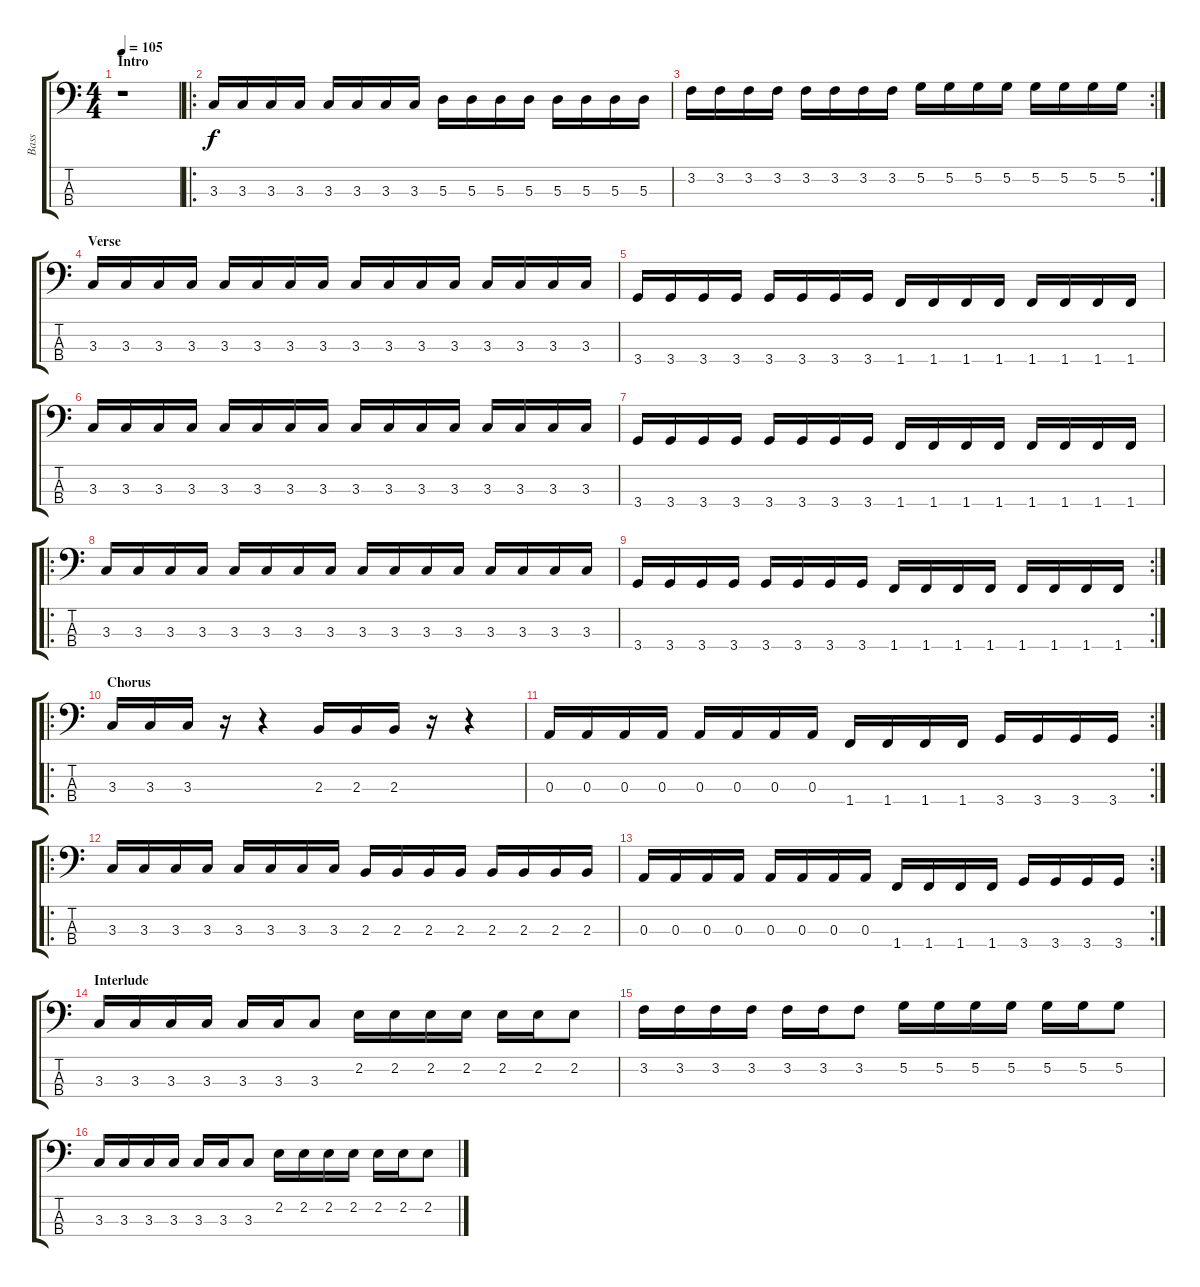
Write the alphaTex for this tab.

\track ("Bass" "Bass") {instrument electricbasspick}
\staff {score tabs}
\tuning (G2 D2 A1 E1) {hide}
\ts (4 4)
\section ("" "Intro")
\tempo 105
\clef f4
\ks c
r.1{dy f instrument electricbasspick} |
\ro
3.3.16 3.3.16 3.3.16 3.3.16 3.3.16 3.3.16 3.3.16 3.3.16 5.3.16 5.3.16 5.3.16 5.3.16 5.3.16 5.3.16 5.3.16 5.3.16 |
\rc 2
3.2.16 3.2.16 3.2.16 3.2.16 3.2.16 3.2.16 3.2.16 3.2.16 5.2.16 5.2.16 5.2.16 5.2.16 5.2.16 5.2.16 5.2.16 5.2.16 |
\section ("" "Verse")
3.3.16 3.3.16 3.3.16 3.3.16 3.3.16 3.3.16 3.3.16 3.3.16 3.3.16 3.3.16 3.3.16 3.3.16 3.3.16 3.3.16 3.3.16 3.3.16 |
3.4.16 3.4.16 3.4.16 3.4.16 3.4.16 3.4.16 3.4.16 3.4.16 1.4.16 1.4.16 1.4.16 1.4.16 1.4.16 1.4.16 1.4.16 1.4.16 |
3.3.16 3.3.16 3.3.16 3.3.16 3.3.16 3.3.16 3.3.16 3.3.16 3.3.16 3.3.16 3.3.16 3.3.16 3.3.16 3.3.16 3.3.16 3.3.16 |
3.4.16 3.4.16 3.4.16 3.4.16 3.4.16 3.4.16 3.4.16 3.4.16 1.4.16 1.4.16 1.4.16 1.4.16 1.4.16 1.4.16 1.4.16 1.4.16 |
\ro
3.3.16 3.3.16 3.3.16 3.3.16 3.3.16 3.3.16 3.3.16 3.3.16 3.3.16 3.3.16 3.3.16 3.3.16 3.3.16 3.3.16 3.3.16 3.3.16 |
\rc 2
3.4.16 3.4.16 3.4.16 3.4.16 3.4.16 3.4.16 3.4.16 3.4.16 1.4.16 1.4.16 1.4.16 1.4.16 1.4.16 1.4.16 1.4.16 1.4.16 |
\ro
\section ("" "Chorus")
3.3.16 3.3.16 3.3.16 r.16 r.4 2.3.16 2.3.16 2.3.16 r.16 r.4 |
\rc 2
0.3.16 0.3.16 0.3.16 0.3.16 0.3.16 0.3.16 0.3.16 0.3.16 1.4.16 1.4.16 1.4.16 1.4.16 3.4.16 3.4.16 3.4.16 3.4.16 |
\ro
3.3.16 3.3.16 3.3.16 3.3.16 3.3.16 3.3.16 3.3.16 3.3.16 2.3.16 2.3.16 2.3.16 2.3.16 2.3.16 2.3.16 2.3.16 2.3.16 |
\rc 2
0.3.16 0.3.16 0.3.16 0.3.16 0.3.16 0.3.16 0.3.16 0.3.16 1.4.16 1.4.16 1.4.16 1.4.16 3.4.16 3.4.16 3.4.16 3.4.16 |
\section ("" "Interlude")
3.3.16 3.3.16 3.3.16 3.3.16 3.3.16 3.3.16 3.3.8 2.2.16 2.2.16 2.2.16 2.2.16 2.2.16 2.2.16 2.2.8 |
3.2.16 3.2.16 3.2.16 3.2.16 3.2.16 3.2.16 3.2.8 5.2.16 5.2.16 5.2.16 5.2.16 5.2.16 5.2.16 5.2.8 |
3.3.16 3.3.16 3.3.16 3.3.16 3.3.16 3.3.16 3.3.8 2.2.16 2.2.16 2.2.16 2.2.16 2.2.16 2.2.16 2.2.8
